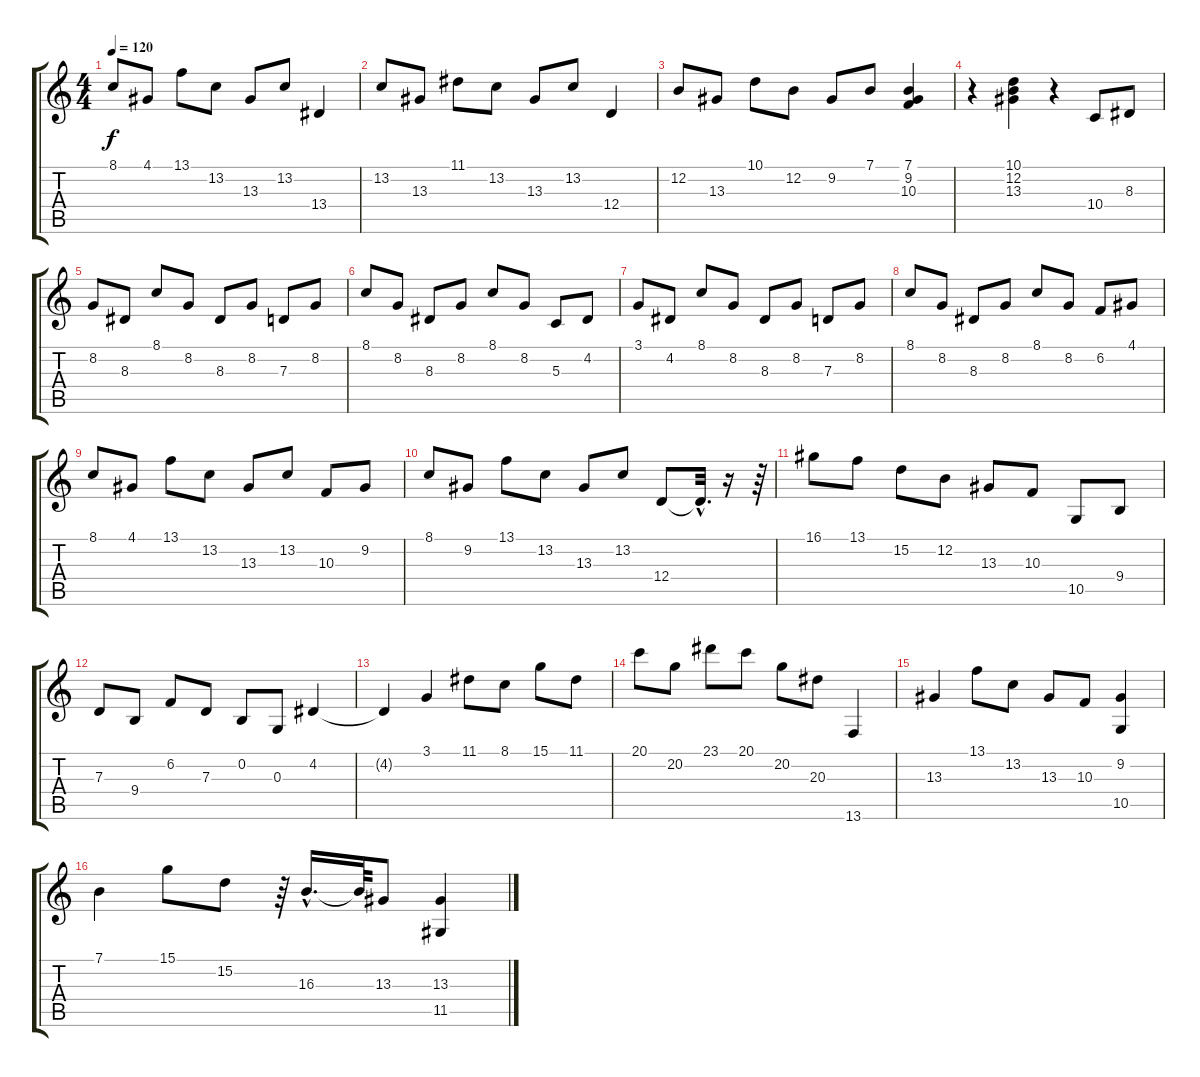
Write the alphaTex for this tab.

\track "" {instrument celesta}
\staff {score tabs}
\tuning (E4 B3 G3 D3 A2 E2) {hide}
\ts (4 4)
\tempo 120
\clef g2
\ks c
8.1.8{dy f} 4.1.8 13.1.8 13.2.8 13.3.8 13.2.8 13.4.4 |
13.2.8 13.3.8 11.1.8 13.2.8 13.3.8 13.2.8 12.4.4 |
12.2.8 13.3.8 10.1.8 12.2.8 9.2.8 7.1.8 (7.1 9.2 10.3).4 |
r.4 (10.1 12.2 13.3).4 r.4 10.4.8 8.3.8 |
8.2.8 8.3.8 8.1.8 8.2.8 8.3.8 8.2.8 7.3.8 8.2.8 |
8.1.8 8.2.8 8.3.8 8.2.8 8.1.8 8.2.8 5.3.8 4.2.8 |
3.1.8 4.2.8 8.1.8 8.2.8 8.3.8 8.2.8 7.3.8 8.2.8 |
8.1.8 8.2.8 8.3.8 8.2.8 8.1.8 8.2.8 6.2.8 4.1.8 |
8.1.8 4.1.8 13.1.8 13.2.8 13.3.8 13.2.8 10.3.8 9.2.8 |
8.1.8 9.2.8 13.1.8 13.2.8 13.3.8 13.2.8 12.4.8 12.4{hac t}.32{d} r.16 r.64 |
16.1.8 13.1.8 15.2.8 12.2.8 13.3.8 10.3.8 10.5.8 9.4.8 |
7.3.8 9.4.8 6.2.8 7.3.8 0.2.8 0.3.8 4.2.4 |
4.2{t}.4 3.1.4 11.1.8 8.1.8 15.1.8 11.1.8 |
20.1.8 20.2.8 23.1.8 20.1.8 20.2.8 20.3.8 13.6.4 |
13.3.4 13.1.8 13.2.8 13.3.8 10.3.8 (9.2 10.5).4 |
7.1.4 15.1.8 15.2.8 r.64 16.3{hac}.16{d} 16.3{t}.64 13.3.8 (13.3 11.5).4
